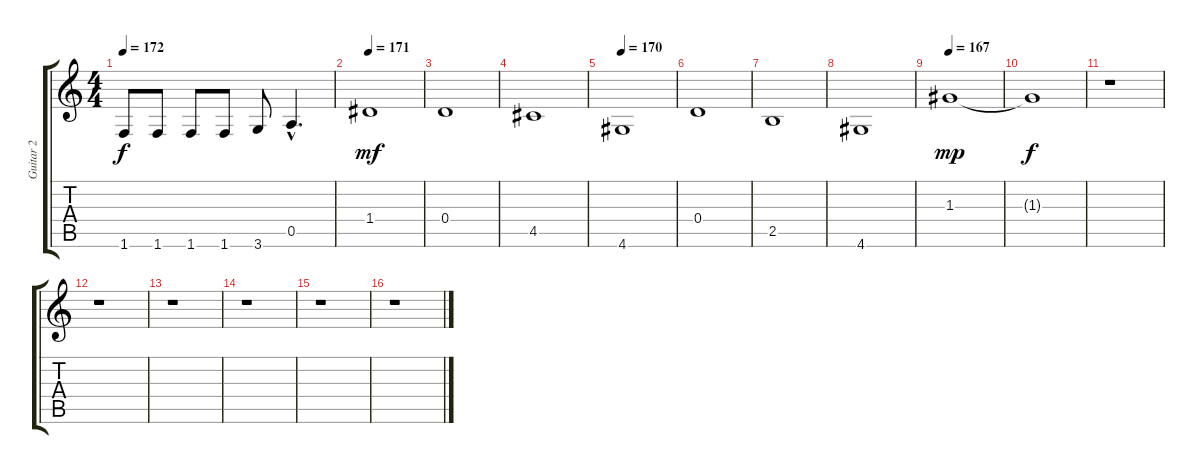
\track ("Guitar 2" "Guitar 2") {instrument distortionguitar}
\staff {score tabs}
\tuning (E4 B3 G3 D3 A2 E2) {hide}
\ts (4 4)
\tempo 172
\clef g2
\ks c
1.6.8{dy f} 1.6.8 1.6.8 1.6.8 3.6.8 0.5{hac}.4{d} |
\tempo 171
1.4.1{dy mf} |
0.4.1 |
4.5.1 |
\tempo 170
4.6.1 |
0.4.1 |
2.5.1 |
4.6.1 |
\tempo 167
1.3.1{dy mp} |
1.3{t}.1{dy f} |
r.1 |
r.1 |
r.1 |
r.1 |
r.1 |
r.1
